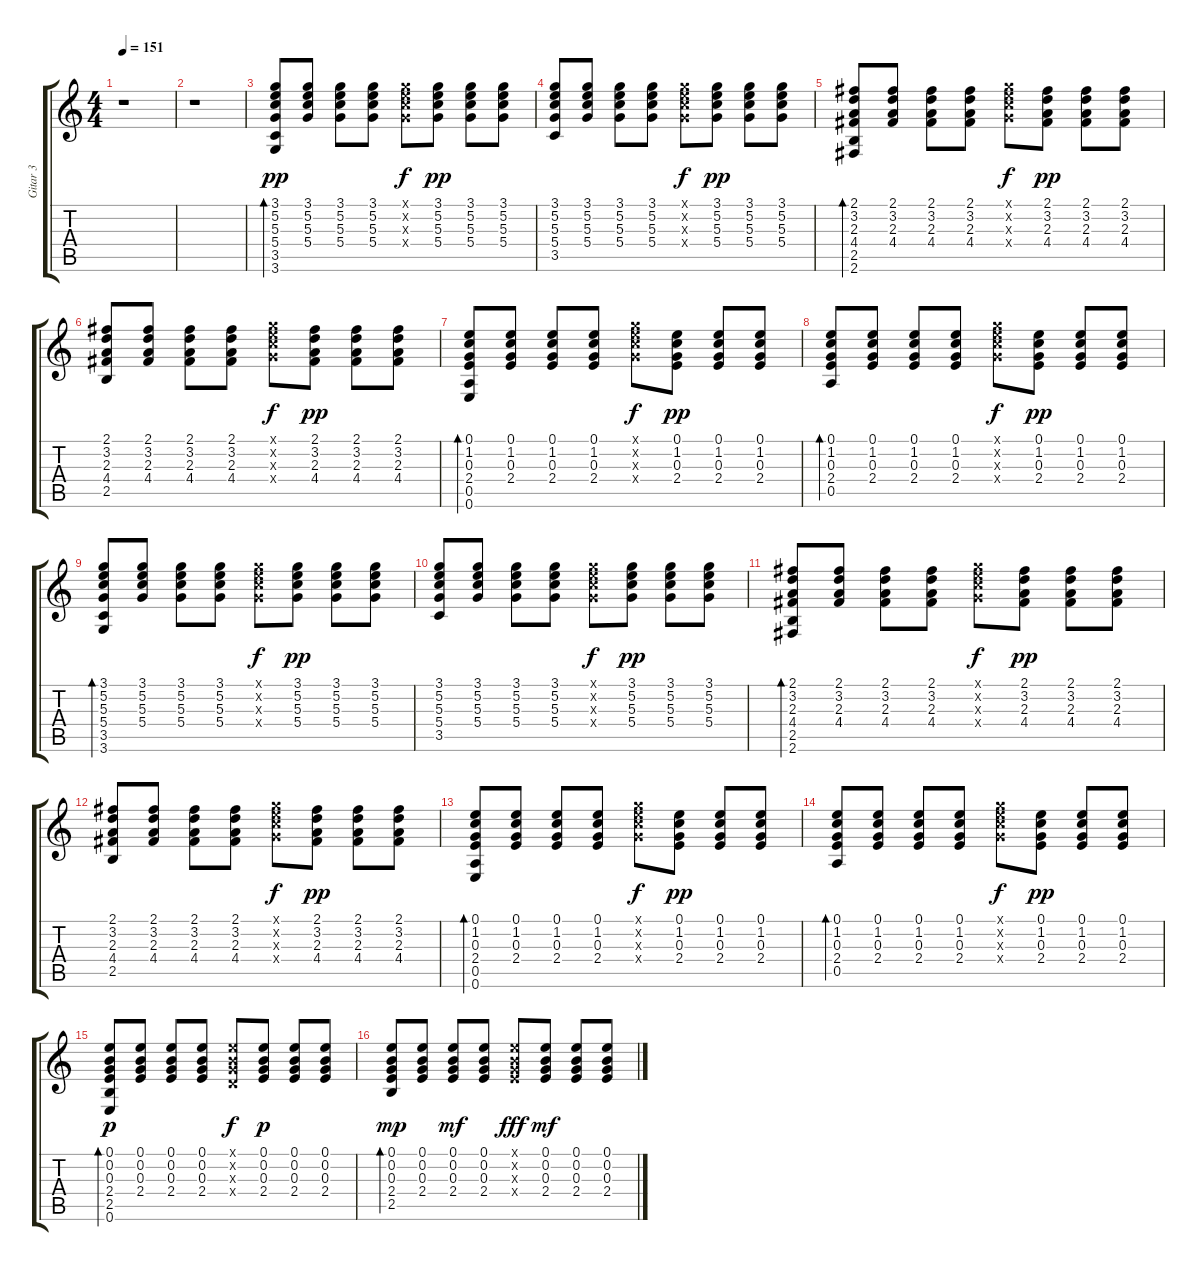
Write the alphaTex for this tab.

\track ("Gitar 3" "Gitar 3") {instrument acousticguitarnylon}
\staff {score tabs}
\tuning (E4 B3 G3 D3 A2 E2) {hide}
\ts (4 4)
\tempo 151
\tempo 150
\tempo 151
\clef g2
\ks c
r.1{dy pp instrument acousticguitarnylon} |
r.1 |
(3.1 5.2 5.3 5.4 3.5 3.6).8{bd 60} (3.1 5.2 5.3 5.4).8 (3.1 5.2 5.3 5.4).8 (3.1 5.2 5.3 5.4).8 (3.1{x} 5.2{x} 5.3{x} 5.4{x}).8{dy f} (3.1 5.2 5.3 5.4).8{dy pp} (3.1 5.2 5.3 5.4).8 (3.1 5.2 5.3 5.4).8 |
(3.1 5.2 5.3 5.4 3.5).8 (3.1 5.2 5.3 5.4).8 (3.1 5.2 5.3 5.4).8 (3.1 5.2 5.3 5.4).8 (3.1{x} 5.2{x} 5.3{x} 5.4{x}).8{dy f} (3.1 5.2 5.3 5.4).8{dy pp} (3.1 5.2 5.3 5.4).8 (3.1 5.2 5.3 5.4).8 |
(2.1 3.2 2.3 4.4 2.5 2.6).8{bd 30} (2.1 3.2 2.3 4.4).8 (2.1 3.2 2.3 4.4).8 (2.1 3.2 2.3 4.4).8 (3.1{x} 5.2{x} 5.3{x} 5.4{x}).8{dy f} (2.1 3.2 2.3 4.4).8{dy pp} (2.1 3.2 2.3 4.4).8 (2.1 3.2 2.3 4.4).8 |
(2.1 3.2 2.3 4.4 2.5).8 (2.1 3.2 2.3 4.4).8 (2.1 3.2 2.3 4.4).8 (2.1 3.2 2.3 4.4).8 (3.1{x} 5.2{x} 5.3{x} 5.4{x}).8{dy f} (2.1 3.2 2.3 4.4).8{dy pp} (2.1 3.2 2.3 4.4).8 (2.1 3.2 2.3 4.4).8 |
(0.1 1.2 0.3 2.4 0.5 0.6).8{bd 60} (0.1 1.2 0.3 2.4).8 (0.1 1.2 0.3 2.4).8 (0.1 1.2 0.3 2.4).8 (3.1{x} 5.2{x} 5.3{x} 5.4{x}).8{dy f} (0.1 1.2 0.3 2.4).8{dy pp} (0.1 1.2 0.3 2.4).8 (0.1 1.2 0.3 2.4).8 |
(0.1 1.2 0.3 2.4 0.5).8{bd 30} (0.1 1.2 0.3 2.4).8 (0.1 1.2 0.3 2.4).8 (0.1 1.2 0.3 2.4).8 (3.1{x} 5.2{x} 5.3{x} 5.4{x}).8{dy f} (0.1 1.2 0.3 2.4).8{dy pp} (0.1 1.2 0.3 2.4).8 (0.1 1.2 0.3 2.4).8 |
(3.1 5.2 5.3 5.4 3.5 3.6).8{bd 60} (3.1 5.2 5.3 5.4).8 (3.1 5.2 5.3 5.4).8 (3.1 5.2 5.3 5.4).8 (3.1{x} 5.2{x} 5.3{x} 5.4{x}).8{dy f} (3.1 5.2 5.3 5.4).8{dy pp} (3.1 5.2 5.3 5.4).8 (3.1 5.2 5.3 5.4).8 |
(3.1 5.2 5.3 5.4 3.5).8 (3.1 5.2 5.3 5.4).8 (3.1 5.2 5.3 5.4).8 (3.1 5.2 5.3 5.4).8 (3.1{x} 5.2{x} 5.3{x} 5.4{x}).8{dy f} (3.1 5.2 5.3 5.4).8{dy pp} (3.1 5.2 5.3 5.4).8 (3.1 5.2 5.3 5.4).8 |
(2.1 3.2 2.3 4.4 2.5 2.6).8{bd 30} (2.1 3.2 2.3 4.4).8 (2.1 3.2 2.3 4.4).8 (2.1 3.2 2.3 4.4).8 (3.1{x} 5.2{x} 5.3{x} 5.4{x}).8{dy f} (2.1 3.2 2.3 4.4).8{dy pp} (2.1 3.2 2.3 4.4).8 (2.1 3.2 2.3 4.4).8 |
(2.1 3.2 2.3 4.4 2.5).8 (2.1 3.2 2.3 4.4).8 (2.1 3.2 2.3 4.4).8 (2.1 3.2 2.3 4.4).8 (3.1{x} 5.2{x} 5.3{x} 5.4{x}).8{dy f} (2.1 3.2 2.3 4.4).8{dy pp} (2.1 3.2 2.3 4.4).8 (2.1 3.2 2.3 4.4).8 |
(0.1 1.2 0.3 2.4 0.5 0.6).8{bd 60} (0.1 1.2 0.3 2.4).8 (0.1 1.2 0.3 2.4).8 (0.1 1.2 0.3 2.4).8 (3.1{x} 5.2{x} 5.3{x} 5.4{x}).8{dy f} (0.1 1.2 0.3 2.4).8{dy pp} (0.1 1.2 0.3 2.4).8 (0.1 1.2 0.3 2.4).8 |
(0.1 1.2 0.3 2.4 0.5).8{bd 30} (0.1 1.2 0.3 2.4).8 (0.1 1.2 0.3 2.4).8 (0.1 1.2 0.3 2.4).8 (3.1{x} 5.2{x} 5.3{x} 5.4{x}).8{dy f} (0.1 1.2 0.3 2.4).8{dy pp} (0.1 1.2 0.3 2.4).8 (0.1 1.2 0.3 2.4).8 |
(0.1 0.2 0.3 2.4 2.5 0.6).8{bd 60 dy p} (0.1 0.2 0.3 2.4).8 (0.1 0.2 0.3 2.4).8 (0.1 0.2 0.3 2.4).8 (0.1{x} 0.2{x} 0.3{x} 0.4{x}).8{dy f} (0.1 0.2 0.3 2.4).8{dy p} (0.1 0.2 0.3 2.4).8 (0.1 0.2 0.3 2.4).8 |
(0.1 0.2 0.3 2.4 2.5).8{bd 30 dy mp} (0.1 0.2 0.3 2.4).8 (0.1 0.2 0.3 2.4).8{dy mf} (0.1 0.2 0.3 2.4).8 (0.1{x} 0.2{x} 0.3{x} 2.4{x}).8{dy fff} (0.1 0.2 0.3 2.4).8{dy mf} (0.1 0.2 0.3 2.4).8 (0.1 0.2 0.3 2.4).8
